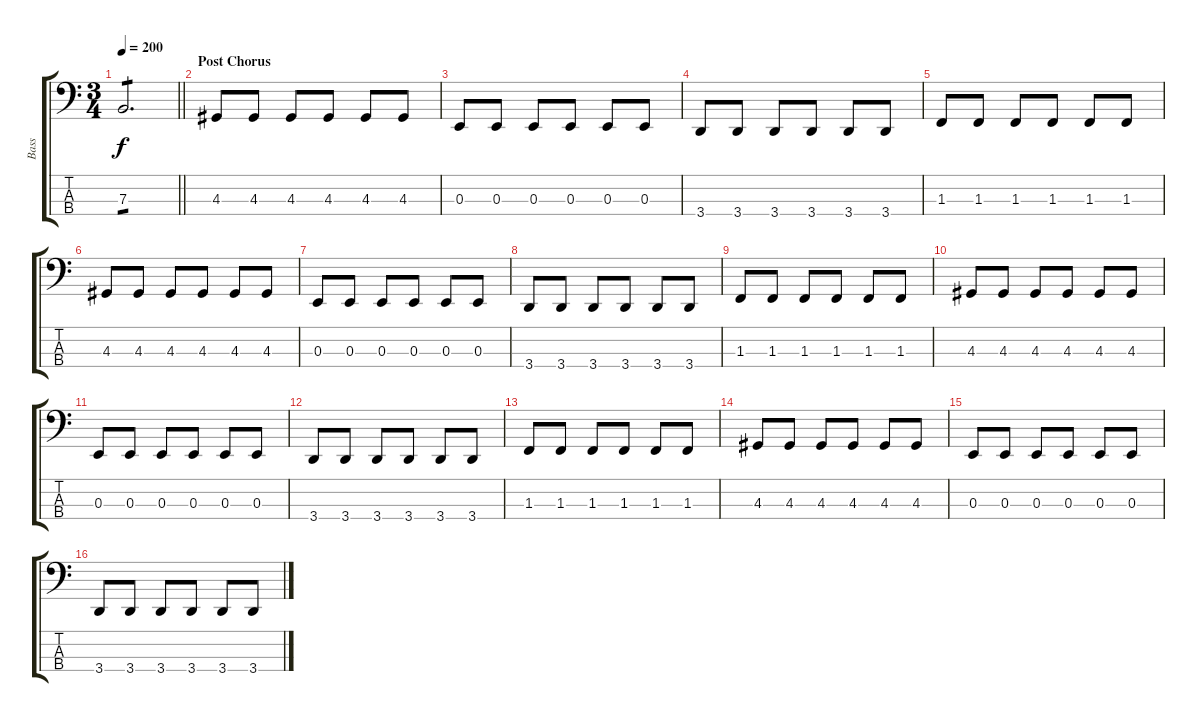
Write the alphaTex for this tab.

\track ("Bass" "Bass") {instrument electricbasspick}
\staff {score tabs}
\tuning (D2 A1 E1 B0) {hide}
\ts (3 4)
\tempo 200
\clef f4
\barLineRight lightlight
\ks c
7.3.2{d tp 1 dy f} |
\section ("" "Post Chorus")
4.3.8 4.3.8 4.3.8 4.3.8 4.3.8 4.3.8 |
0.3.8 0.3.8 0.3.8 0.3.8 0.3.8 0.3.8 |
3.4.8 3.4.8 3.4.8 3.4.8 3.4.8 3.4.8 |
1.3.8 1.3.8 1.3.8 1.3.8 1.3.8 1.3.8 |
4.3.8 4.3.8 4.3.8 4.3.8 4.3.8 4.3.8 |
0.3.8 0.3.8 0.3.8 0.3.8 0.3.8 0.3.8 |
3.4.8 3.4.8 3.4.8 3.4.8 3.4.8 3.4.8 |
1.3.8 1.3.8 1.3.8 1.3.8 1.3.8 1.3.8 |
4.3.8 4.3.8 4.3.8 4.3.8 4.3.8 4.3.8 |
0.3.8 0.3.8 0.3.8 0.3.8 0.3.8 0.3.8 |
3.4.8 3.4.8 3.4.8 3.4.8 3.4.8 3.4.8 |
1.3.8 1.3.8 1.3.8 1.3.8 1.3.8 1.3.8 |
4.3.8 4.3.8 4.3.8 4.3.8 4.3.8 4.3.8 |
0.3.8 0.3.8 0.3.8 0.3.8 0.3.8 0.3.8 |
3.4.8 3.4.8 3.4.8 3.4.8 3.4.8 3.4.8
